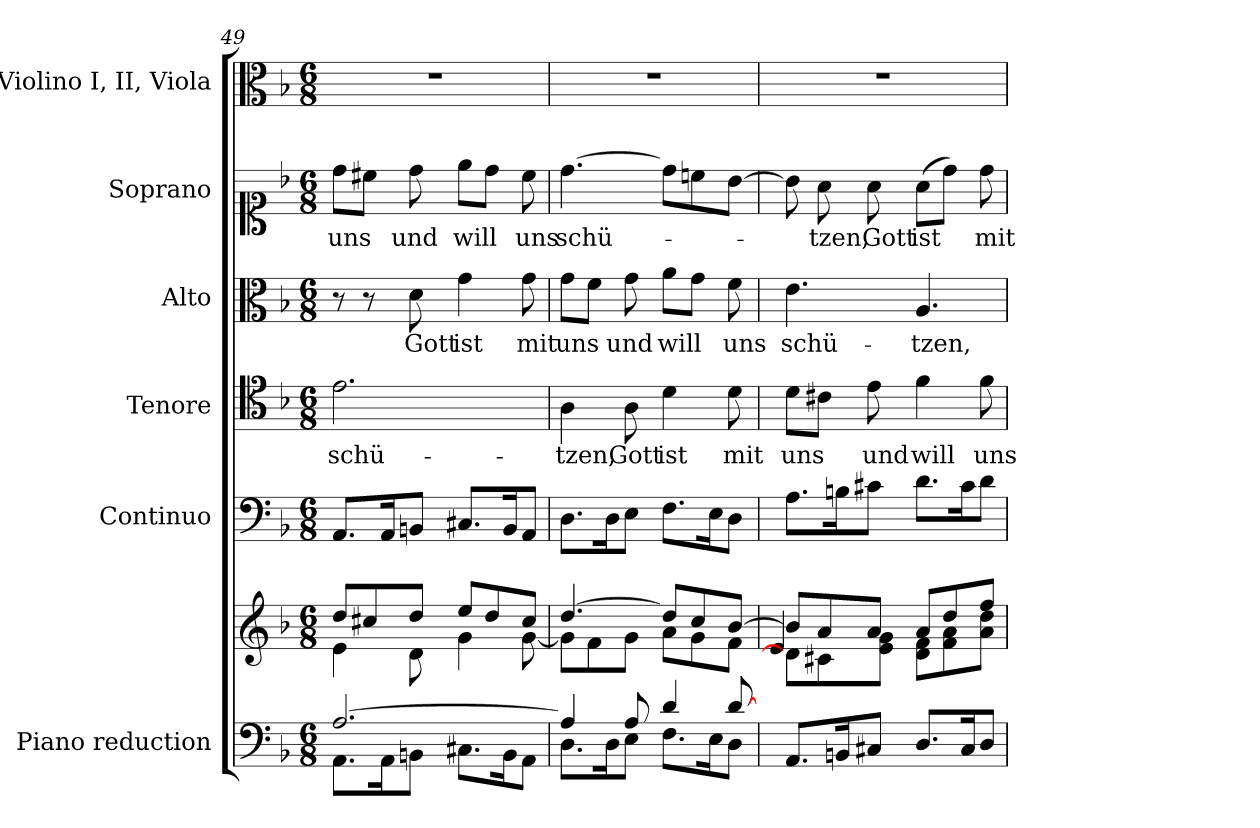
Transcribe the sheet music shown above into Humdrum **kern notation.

**kern	**kern	**kern	**kern	**text	**kern	**text	**kern	**text	**kern
*part6	*part6	*part5	*part4	*part4	*part3	*part3	*part2	*part2	*part1
*staff7	*staff6	*staff5	*staff4	*staff4	*staff3	*staff3	*staff2	*staff2	*staff1
*I"Piano reduction	*	*I"Continuo	*I"Tenore	*	*I"Alto	*	*I"Soprano	*	*I"Violino I, II, Viola
*I'Pno	*	*	*	*	*	*	*	*	*I'Vln
*clefF4	*clefG2	*clefF4	*clefC4	*	*clefC3	*	*clefC1	*	*clefC3
*k[b-]	*k[b-]	*k[b-]	*k[b-]	*	*k[b-]	*	*k[b-]	*	*k[b-]
*M6/8	*M6/8	*M6/8	*M6/8	*	*M6/8	*	*M6/8	*	*M6/8
=49	=49	=49	=49	=49	=49	=49	=49	=49	=49
*^	*^	*	*	*	*	*	*	*	*
!	!	!	!	!	!	!LO:LY:b	!	!	!	!LO:LY:b	!
[2.A/	8.AA\L	8dd/L	4e\	8.AA/L	2.e\	schü-	8r	.	8dd\L	uns	2.r
.	.	8cc#X/	.	.	.	.	8r	.	8cc#X\J	.	.
.	16AA\K	.	.	16AA/K	.	.	.	.	.	.	.
!	!	!	!	!	!	!	!	!LO:LY:b	!	!LO:LY:b	!
.	8BBn\J	8dd/J	8d\	8BBn/J	.	.	8d\	Gott	8dd\	und	.
!	!	!	!	!	!	!	!	!LO:LY:b	!	!LO:LY:b	!
.	8.C#X\L	8ee/L	4g\	8.C#X/L	.	.	4g\	ist	8ee\L	will	.
.	.	8dd/	.	.	.	.	.	.	8dd\J	.	.
.	16BB\K	.	.	16BB/K	.	.	.	.	.	.	.
!	!	!	!	!	!	!	!	!LO:LY:b	!	!LO:LY:b	!
.	8AA\J	8cc#/J	[8g\	8AA/J	.	.	8g\	mit	8cc#\	uns	.
!!LO:PB:g=z
=50	=50	=50	=50	=50	=50	=50	=50	=50	=50	=50	=50
!	!	!	!	!	!	!LO:LY:b	!	!LO:LY:b	!	!LO:LY:b	!
4A/]	8.D\L	[4.dd/	8g\L]	8.D\L	4A\	-tzen,	8g\L	uns	[4.dd\	schü-	2.r
.	.	.	8f\	.	.	.	8f\J	.	.	.	.
.	16D\K	.	.	16D\K	.	.	.	.	.	.	.
!	!	!	!	!	!	!LO:LY:b	!	!LO:LY:b	!	!	!
8A/	8E\J	.	8g\J	8E\J	8A\	Gott	8g\	und	.	.	.
!	!	!	!	!	!	!LO:LY:b	!	!LO:LY:b	!	!	!
4d/	8.F\L	8dd/L]	8a\L	8.F\L	4d\	ist	8a\L	will	8dd\L]	.	.
.	.	8cc/	8g\	.	.	.	8g\J	.	8ccn\	.	.
.	16E\K	.	.	16E\K	.	.	.	.	.	.	.
!	!	!	!	!	!	!LO:LY:b	!	!LO:LY:b	!	!	!
[8d/	8D\J	[8b-/J	8f\J	8D\J	8d\	mit	8f\	uns	[8b-\J	.	.
=51	=51	=51	=51	=51	=51	=51	=51	=51	=51	=51	=51
*	*	*	*^	*	*	*	*	*	*	*	*
!	!	!	!	!	!	!	!LO:LY:b	!	!LO:LY:b	!	!	!
*v	*v	*	*	*	*	*	*	*	*	*	*	*
8.AA/L	8b-/L]	8d\L]	4e/	8.A\L	8d\L	uns	4.e\	schü-	8b-\]	.	2.r
!	!	!	!	!	!	!	!	!	!	!LO:LY:b	!
.	8a/	8c#X\	.	.	8c#X\J	.	.	.	8a\	-tzen,	.
16BBn/K	.	.	.	16Bn\K	.	.	.	.	.	.	.
!	!	!	!	!	!	!LO:LY:b	!	!	!	!LO:LY:b	!
8C#X/J	8a/J	8e\ 8g\J	8ryy	8c#X\J	8e\	und	.	.	8a\	Gott	.
!	!	!	!	!	!	!LO:LY:b	!	!LO:LY:b	!	!LO:LY:b	!
8.D/L	8a/L	8d\ 8f\L	4ryy	8.d\L	4f\	will	4.A/	-tzen,	(8a\L	ist	.
.	8dd/	8f\ 8a\	.	.	.	.	.	.	8dd\J)	.	.
16C#/K	.	.	.	16c#\K	.	.	.	.	.	.	.
!	!	!	!	!	!	!LO:LY:b	!	!	!	!LO:LY:b	!
8D/J	8ff/J	8a\ 8dd\J	8ryy	8d\J	8f\	uns	.	.	8dd\	mit	.
*	*v	*v	*v	*	*	*	*	*	*	*	*
=	=	=	=	=	=	=	=	=	=
*-	*-	*-	*-	*-	*-	*-	*-	*-	*-
